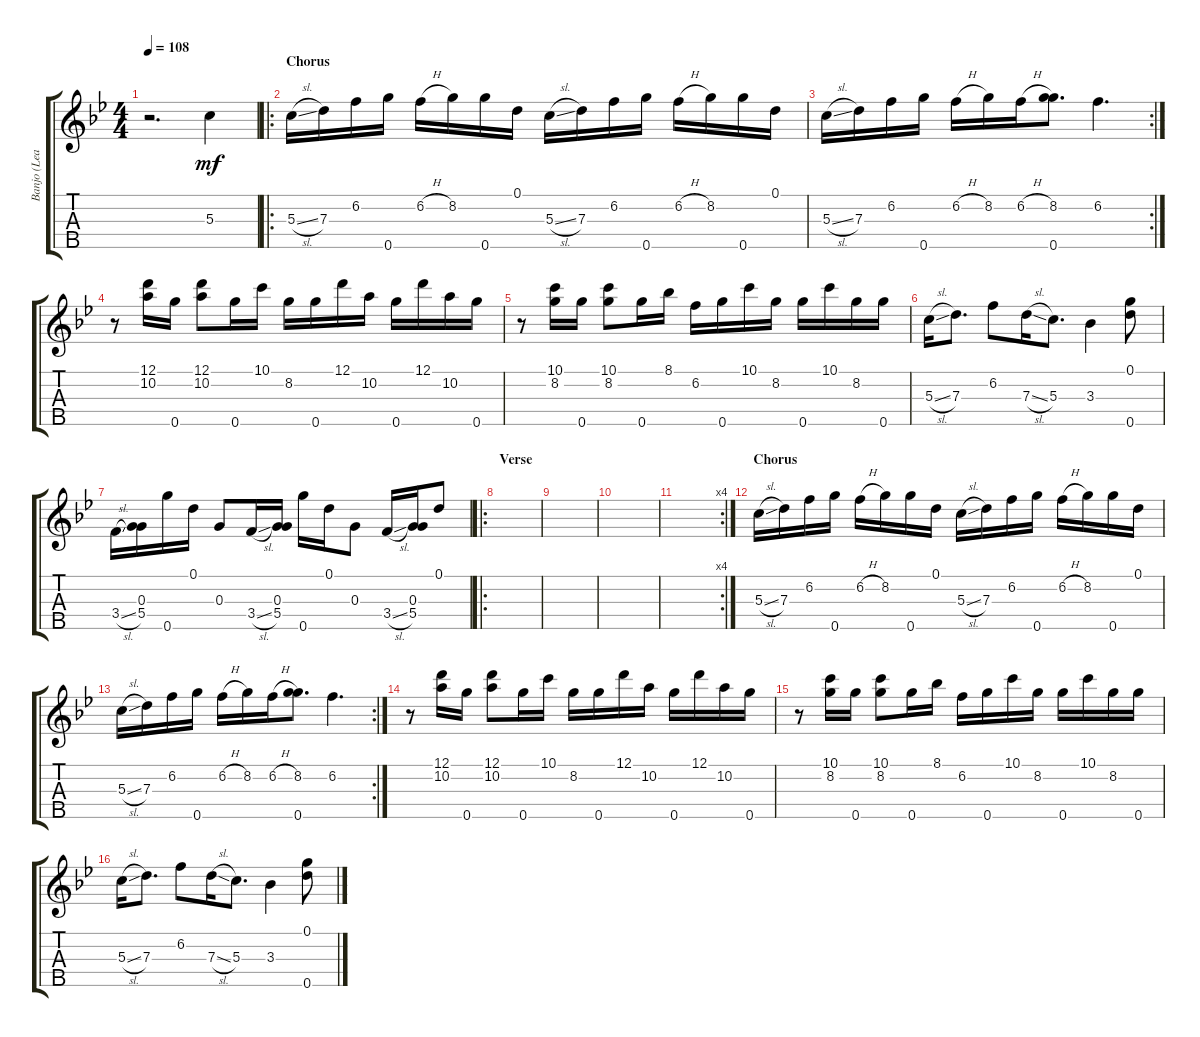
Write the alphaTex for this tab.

\track ("Banjo (Lead)" "Banjo (Lea") {instrument banjo}
\staff {score tabs}
\tuning (D4 B3 G3 D3 G4) {hide}
\displaytranspose 12
\ts (4 4)
\tempo 108
\clef g2
\ks bb
r.2{d dy mf instrument banjo} 5.3.4 |
\ro
\section ("" "Chorus")
5.3{sl}.16 7.3.16 6.2.16 0.5.16 6.2{h}.16 8.2.16 0.5.16 0.1.16 5.3{sl}.16 7.3.16 6.2.16 0.5.16 6.2{h}.16 8.2.16 0.5.16 0.1.16 |
\rc 2
5.3{sl}.16 7.3.16 6.2.16 0.5.16 6.2{h}.16 8.2.16 6.2{h}.16 (8.2 0.5).8{d} 6.2.4{d} |
r.8 (12.1 10.2).16 0.5.16 (12.1 10.2).8 0.5.16 10.1.16 8.2.16 0.5.16 12.1.16 10.2.16 0.5.16 12.1.16 10.2.16 0.5.16 |
r.8 (10.1 8.2).16 0.5.16 (10.1 8.2).8 0.5.16 8.1.16 6.2.16 0.5.16 10.1.16 8.2.16 0.5.16 10.1.16 8.2.16 0.5.16 |
5.3{sl}.16 7.3.8{d} 6.2.8 7.3{sl}.16 5.3.8{d} 3.3.4 (0.1 0.5).8 |
3.4{sl}.16 (0.3 5.4).16 0.5.16 0.1.16 0.3.8 3.4{sl}.16 (0.3 5.4).16 0.5.16 0.1.16 0.3.8 3.4{sl}.16 (0.3 5.4).16 0.1.8 |
\ro
\section ("" "Verse")
|
|
|
\rc 4
|
\section ("" "Chorus")
5.3{sl}.16 7.3.16 6.2.16 0.5.16 6.2{h}.16 8.2.16 0.5.16 0.1.16 5.3{sl}.16 7.3.16 6.2.16 0.5.16 6.2{h}.16 8.2.16 0.5.16 0.1.16 |
\rc 2
5.3{sl}.16 7.3.16 6.2.16 0.5.16 6.2{h}.16 8.2.16 6.2{h}.16 (8.2 0.5).8{d} 6.2.4{d} |
r.8 (12.1 10.2).16 0.5.16 (12.1 10.2).8 0.5.16 10.1.16 8.2.16 0.5.16 12.1.16 10.2.16 0.5.16 12.1.16 10.2.16 0.5.16 |
r.8 (10.1 8.2).16 0.5.16 (10.1 8.2).8 0.5.16 8.1.16 6.2.16 0.5.16 10.1.16 8.2.16 0.5.16 10.1.16 8.2.16 0.5.16 |
5.3{sl}.16 7.3.8{d} 6.2.8 7.3{sl}.16 5.3.8{d} 3.3.4 (0.1 0.5).8
